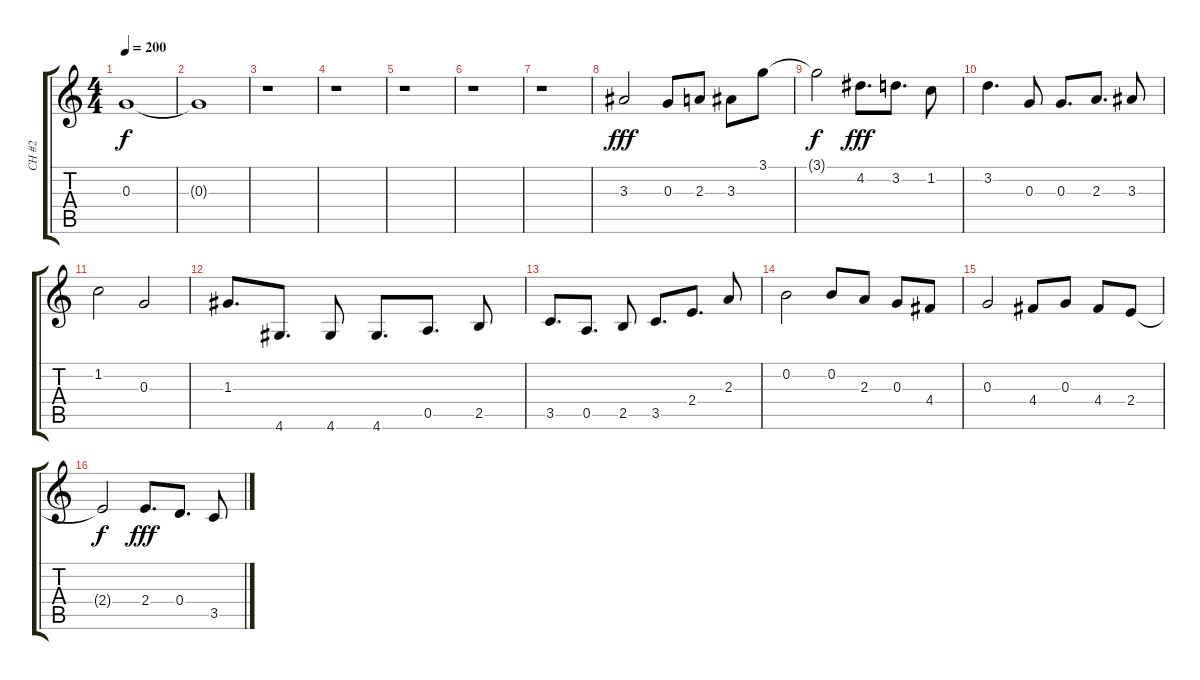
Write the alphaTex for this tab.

\track ("CH #2" "CH #2") {instrument distortionguitar}
\staff {score tabs}
\tuning (E4 B3 G3 D3 A2 E2) {hide}
\ts (4 4)
\tempo 200
\clef g2
\ks c
0.3{t}.1{dy f} |
0.3{t}.1 |
r.1 |
r.1 |
r.1 |
r.1 |
r.1 |
3.3.2{dy fff} 0.3.8 2.3.8 3.3.8 3.1.8 |
3.1{t}.2{dy f} 4.2.8{d dy fff} 3.2.8{d} 1.2.8 |
3.2.4{d} 0.3.8 0.3.8{d} 2.3.8{d} 3.3.8 |
1.2.2 0.3.2 |
1.3.8{d} 4.6.8{d} 4.6.8 4.6.8{d} 0.5.8{d} 2.5.8 |
3.5.8{d} 0.5.8{d} 2.5.8 3.5.8{d} 2.4.8{d} 2.3.8 |
0.2.2 0.2.8 2.3.8 0.3.8 4.4.8 |
0.3.2 4.4.8 0.3.8 4.4.8 2.4.8 |
2.4{t}.2{dy f} 2.4.8{d dy fff} 0.4.8{d} 3.5.8
